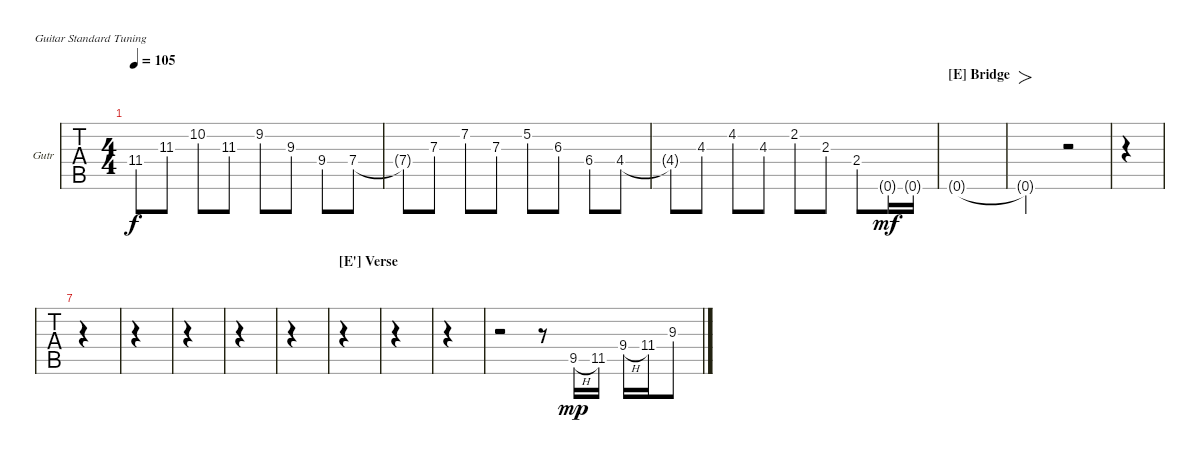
\bracketExtendMode nobrackets
\firstSystemTrackNameOrientation horizontal
\otherSystemsTrackNameOrientation horizontal
\defaultBarNumberDisplay FirstOfSystem
\track ("Guitar" "Gutr") {instrument overdrivenguitar}
\staff {tabs}
\tuning (E4 B3 G3 D3 A2 E2)
\ts (4 4)
\tempo 105
\clef g2
\ks c
11.4.8{dy f} 11.3.8 10.2.8 11.3.8 9.2.8 9.3.8 9.4.8 7.4.8 |
7.4{t}.8 7.3.8 7.2.8 7.3.8 5.2.8 6.3.8 6.4.8 4.4.8 |
4.4{t}.8{lyrics (0 "") lyrics (1 "") lyrics (2 "") lyrics (3 "") lyrics (4 "")} 4.3.8{lyrics (0 "") lyrics (1 "") lyrics (2 "") lyrics (3 "") lyrics (4 "")} 4.2.8{lyrics (0 "") lyrics (1 "") lyrics (2 "") lyrics (3 "") lyrics (4 "")} 4.3.8{lyrics (0 "") lyrics (1 "") lyrics (2 "") lyrics (3 "") lyrics (4 "")} 2.2.8{lyrics (0 "") lyrics (1 "") lyrics (2 "") lyrics (3 "") lyrics (4 "")} 2.3.8{lyrics (0 "") lyrics (1 "") lyrics (2 "") lyrics (3 "") lyrics (4 "")} 2.4.8{lyrics (0 "") lyrics (1 "") lyrics (2 "") lyrics (3 "") lyrics (4 "")} 0.6{g}.16{lyrics (0 "") lyrics (1 "") lyrics (2 "") lyrics (3 "") lyrics (4 "") dy mf} 0.6{g}.16{lyrics (0 "") lyrics (1 "") lyrics (2 "") lyrics (3 "") lyrics (4 "")} |
\section ("E" "Bridge")
\scale
0.295237 0.6{g}.1 |
\scale
0.247824 0.6{g t}.2{fo} r.2 |
\scale
0.229826 |
\scale
0.226953 |
|
|
|
|
\section ("E'" "Verse")
|
|
|
r.2 r.8{lyrics (0 "") lyrics (1 "") lyrics (2 "") lyrics (3 "") lyrics (4 "")} 9.5{h}.16{lyrics (0 "") lyrics (1 "") lyrics (2 "") lyrics (3 "") lyrics (4 "") dy mp} 11.5.16{lyrics (0 "") lyrics (1 "") lyrics (2 "") lyrics (3 "") lyrics (4 "")} 9.4{h}.16{lyrics (0 "") lyrics (1 "") lyrics (2 "") lyrics (3 "") lyrics (4 "")} 11.4.16{lyrics (0 "") lyrics (1 "") lyrics (2 "") lyrics (3 "") lyrics (4 "")} 9.3.8{lyrics (0 "") lyrics (1 "") lyrics (2 "") lyrics (3 "") lyrics (4 "")}
